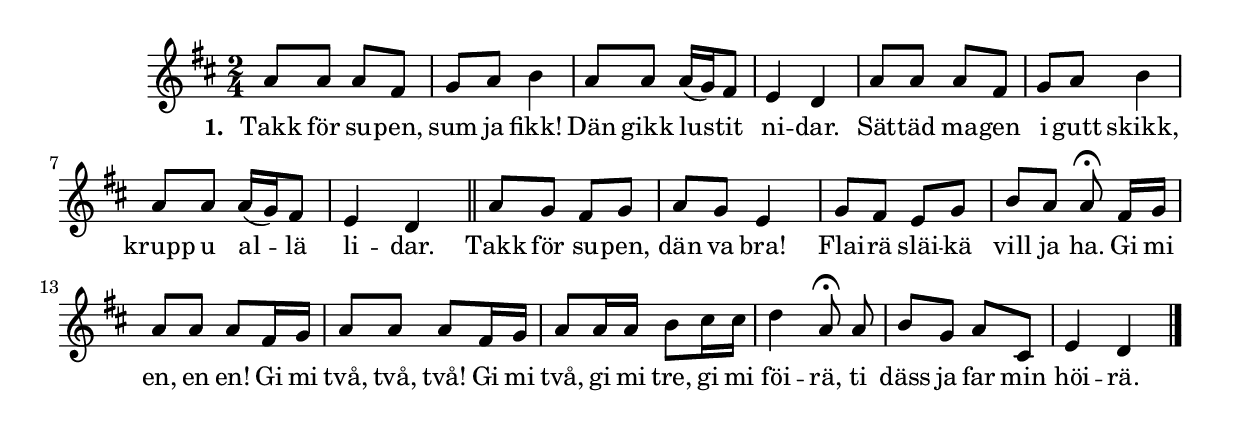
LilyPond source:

{
\time 2/4
\key d \major

 a'8 a' a' fis'  | 
 g' a' b'4  | 
 a'8 a' a'16-( g'-) fis'8  | 
 e'4 d'  | 
 a'8 a' a' fis'  | 
 g' a' b'4  | 
 a'8 a' a'16-( g'-) fis'8  | 
 e'4 d' \bar "||" |
 a'8 g' fis' g'  | 
 a' g' e'4  | 
 g'8 fis' e' g'  | 
 b' a' a'-\fermata\noBeam fis'16 g'  | 
 a'8 a' a' fis'16 g'  | 
 a'8 a' a' fis'16 g'  | 
 a'8 a'16 a' b'8 cis''16 cis''  | 
 d''4 a'8-\fermata\noBeam a'  | 
 b' g' a' cis'  | 
 e'4 d' \bar "|." |
 }
 \addlyrics {
     \set stanza = #"1. "
     Takk för su -- pen, sum ja fikk! Dän gikk lus --  -- tit ni -- dar.
     Sät -- täd ma -- gen i gutt skikk, krupp u al --  -- lä li -- dar.
     Takk för su -- pen, dän va bra! Flai -- rä släi -- kä vill ja ha. Gi mi
     en, en en! Gi mi två, två, två! Gi mi två, gi mi tre, gi mi
     föi -- rä, ti däss ja far min höi -- rä.
}
